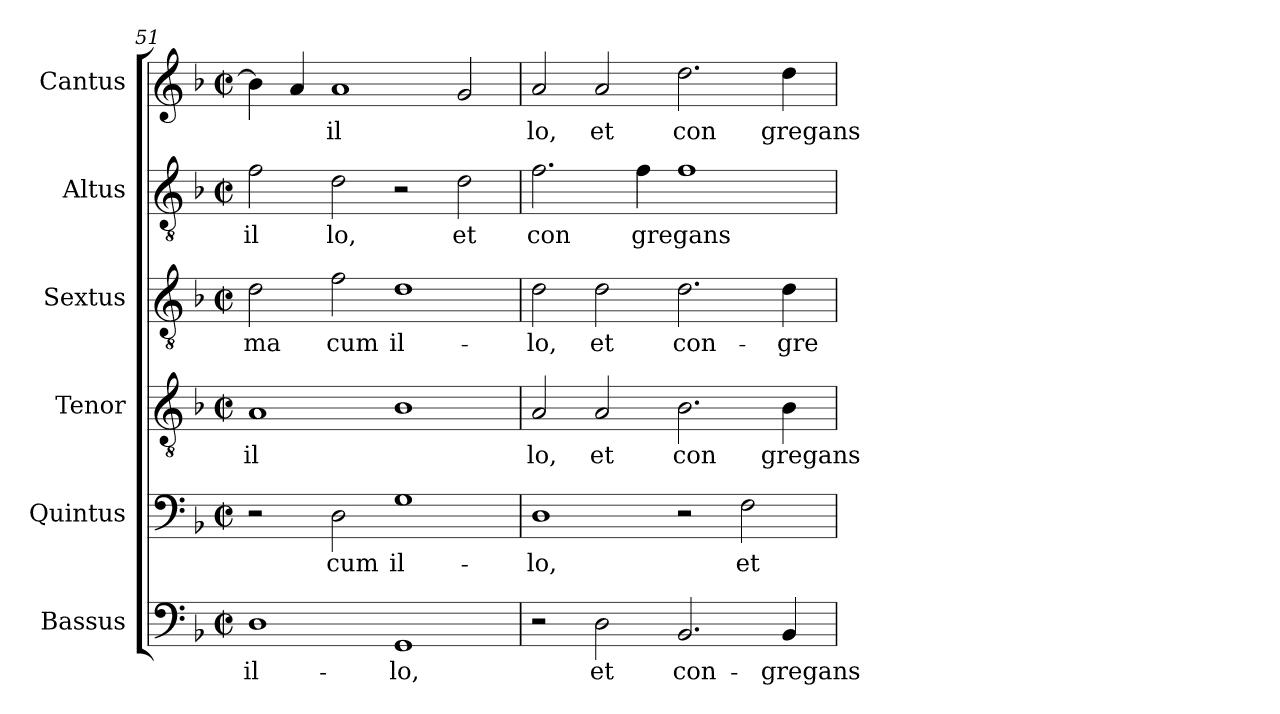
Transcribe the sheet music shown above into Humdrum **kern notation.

**kern	**text	**kern	**text	**kern	**text	**kern	**text	**kern	**text	**kern	**text
*part6	*part6	*part5	*part5	*part4	*part4	*part3	*part3	*part2	*part2	*part1	*part1
*staff6	*staff6	*staff5	*staff5	*staff4	*staff4	*staff3	*staff3	*staff2	*staff2	*staff1	*staff1
*I"Bassus	*	*I"Quintus	*	*I"Tenor	*	*I"Sextus	*	*I"Altus	*	*I"Cantus	*
*I'Bassus	*	*I'Quintus	*	*I'Tenor	*	*I'Sextus	*	*I'Altus	*	*I'Cantus	*
*clefF4	*	*clefF4	*	*clefGv2	*	*clefGv2	*	*clefGv2	*	*clefG2	*
*k[b-]	*	*k[b-]	*	*k[b-]	*	*k[b-]	*	*k[b-]	*	*k[b-]	*
*F:	*	*F:	*	*F:	*	*F:	*	*F:	*	*F:	*
*M2/2	*	*M2/2	*	*M2/2	*	*M2/2	*	*M2/2	*	*M2/2	*
*met(c|)	*	*met(c|)	*	*met(c|)	*	*met(c|)	*	*met(c|)	*	*met(c|)	*
=51	=51	=51	=51	=51	=51	=51	=51	=51	=51	=51	=51
!	!LO:LY:b:cj	!	!	!	!LO:LY:b:cj	!	!LO:LY:b:cj	!	!LO:LY:b:cj	!	!
1D	il-	2r	.	1A	il	2d\	-ma	2f\	il	4b-\]	.
.	.	.	.	.	.	.	.	.	.	4a/	.
!	!	!	!LO:LY:b:cj	!	!	!	!LO:LY:b:cj	!	!LO:LY:b:cj	!	!LO:LY:b:cj
.	.	2D\	cum	.	.	2f\	cum	2d\	lo,	1a	il
!	!LO:LY:b:cj	!	!LO:LY:b:cj	!	!	!	!LO:LY:b:cj	!	!	!	!
1GG	-lo,	1G	il-	1B-	.	1d	il-	2r	.	.	.
!	!	!	!	!	!	!	!	!	!LO:LY:b:cj	!	!
.	.	.	.	.	.	.	.	2d\	et	2g/	.
=52	=52	=52	=52	=52	=52	=52	=52	=52	=52	=52	=52
!	!	!	!LO:LY:b:cj	!	!LO:LY:b:cj	!	!LO:LY:b:cj	!	!LO:LY:b:cj	!	!LO:LY:b:cj
2r	.	1D	-lo,	2A/	lo,	2d\	-lo,	2.f\	con	2a/	lo,
!	!LO:LY:b:cj	!	!	!	!LO:LY:b:cj	!	!LO:LY:b:cj	!	!	!	!LO:LY:b:cj
2D\	et	.	.	2A/	et	2d\	et	.	.	2a/	et
!	!	!	!	!	!	!	!	!	!LO:LY:b	!	!
.	.	.	.	.	.	.	.	4f\	gregans	.	.
!	!LO:LY:b:cj	!	!	!	!LO:LY:b:cj	!	!LO:LY:b:cj	!	!	!	!LO:LY:b:cj
2.BB-/	con-	2r	.	2.B-\	con	2.d\	con-	1f	.	2.dd\	con
!	!	!	!LO:LY:b:cj	!	!	!	!	!	!	!	!
.	.	2F\	et	.	.	.	.	.	.	.	.
!	!LO:LY:b	!	!	!	!LO:LY:b	!	!LO:LY:b:cj	!	!	!	!LO:LY:b
4BB-/	-gregans	.	.	4B-\	gregans	4d\	-gre-	.	.	4dd\	gregans
=	=	=	=	=	=	=	=	=	=	=	=
*-	*-	*-	*-	*-	*-	*-	*-	*-	*-	*-	*-
